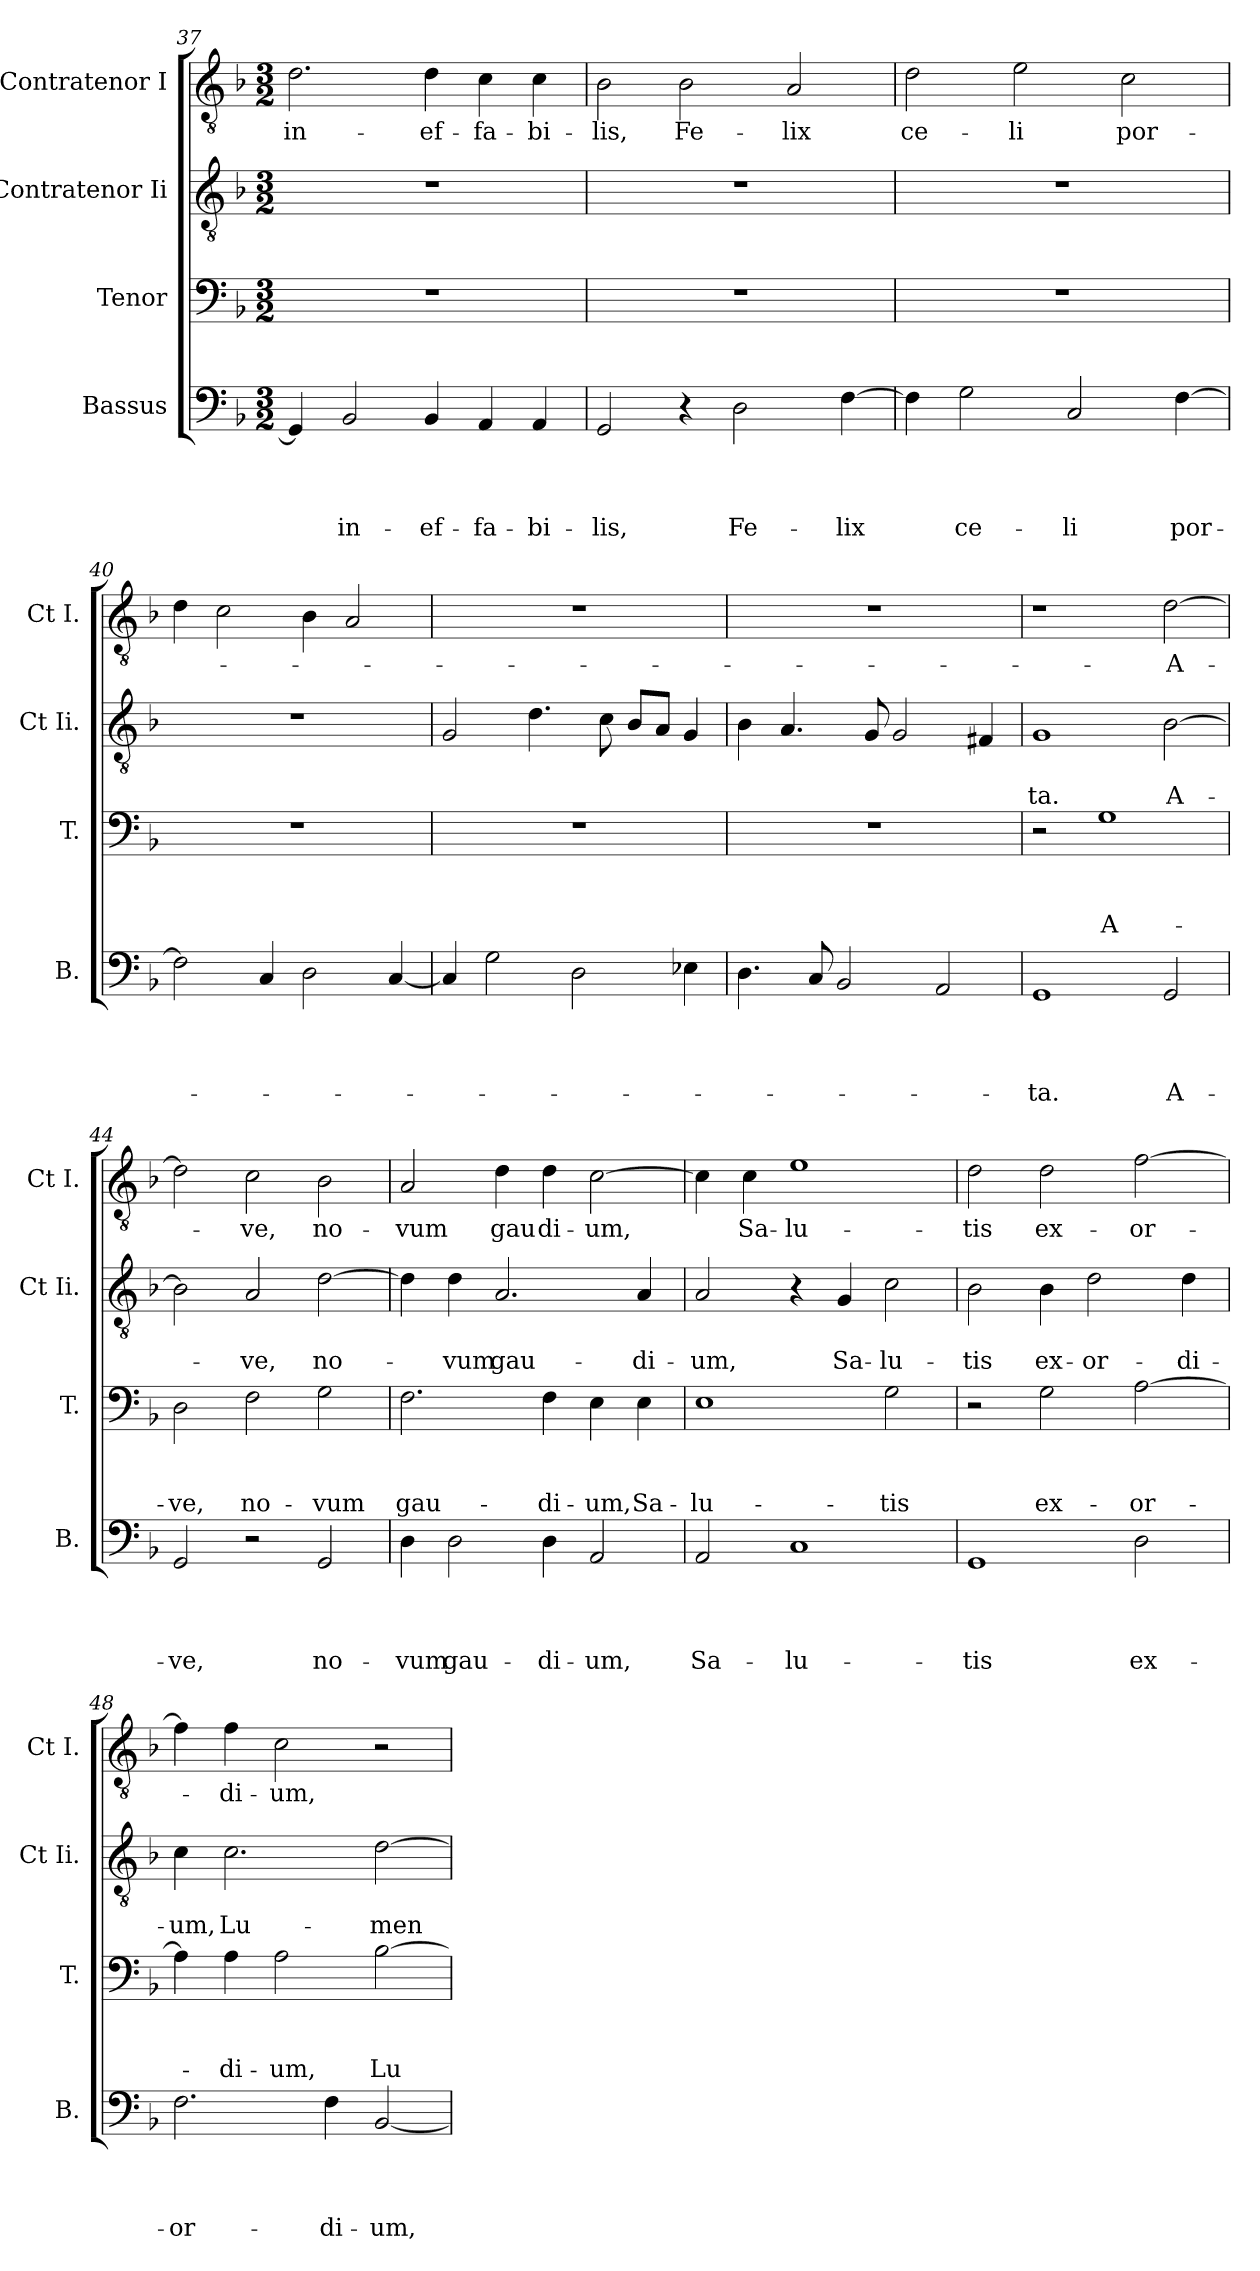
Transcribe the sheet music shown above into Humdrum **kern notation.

**kern	**text	**text	**text	**text	**kern	**text	**text	**text	**kern	**text	**text	**kern	**text
*part4	*part4	*part4	*part4	*part4	*part3	*part3	*part3	*part3	*part2	*part2	*part2	*part1	*part1
*staff4	*staff4	*staff4	*staff4	*staff4	*staff3	*staff3	*staff3	*staff3	*staff2	*staff2	*staff2	*staff1	*staff1
*I"Bassus	*	*	*	*	*I"Tenor	*	*	*	*I"Contratenor Ii	*	*	*I"Contratenor I	*
*I'B.	*	*	*	*	*I'T.	*	*	*	*I'Ct Ii.	*	*	*I'Ct I.	*
*clefF4	*	*	*	*	*clefF4	*	*	*	*clefGv2	*	*	*clefGv2	*
*k[b-]	*	*	*	*	*k[b-]	*	*	*	*k[b-]	*	*	*k[b-]	*
*F:	*	*	*	*	*F:	*	*	*	*F:	*	*	*F:	*
*M3/2	*	*	*	*	*M3/2	*	*	*	*M3/2	*	*	*M3/2	*
=37	=37	=37	=37	=37	=37	=37	=37	=37	=37	=37	=37	=37	=37
!	!	!	!	!	!	!	!	!	!	!	!	!	!LO:LY:b
4GG/]	.	.	.	.	1.r	.	.	.	1.r	.	.	2.d\	in-
!	!	!	!	!LO:LY:b	!	!	!	!	!	!	!	!	!
2BB-/	.	.	.	in-	.	.	.	.	.	.	.	.	.
!	!	!	!	!LO:LY:b	!	!	!	!	!	!	!	!	!LO:LY:b
4BB-/	.	.	.	-ef-	.	.	.	.	.	.	.	4d\	-ef-
!	!	!	!	!LO:LY:b	!	!	!	!	!	!	!	!	!LO:LY:b
4AA/	.	.	.	-fa-	.	.	.	.	.	.	.	4c\	-fa-
!	!	!	!	!LO:LY:b	!	!	!	!	!	!	!	!	!LO:LY:b
4AA/	.	.	.	-bi-	.	.	.	.	.	.	.	4c\	-bi-
=38	=38	=38	=38	=38	=38	=38	=38	=38	=38	=38	=38	=38	=38
!	!	!	!	!LO:LY:b	!	!	!	!	!	!	!	!	!LO:LY:b
2GG/	.	.	.	-lis,	1.r	.	.	.	1.r	.	.	2B-\	-lis,
!	!	!	!	!	!	!	!	!	!	!	!	!	!LO:LY:b
4r	.	.	.	.	.	.	.	.	.	.	.	2B-\	Fe-
!	!	!	!	!LO:LY:b	!	!	!	!	!	!	!	!	!
2D\	.	.	.	Fe-	.	.	.	.	.	.	.	.	.
!	!	!	!	!	!	!	!	!	!	!	!	!	!LO:LY:b
.	.	.	.	.	.	.	.	.	.	.	.	2A/	-lix
!	!	!	!	!LO:LY:b	!	!	!	!	!	!	!	!	!
[>4F\	.	.	.	-lix	.	.	.	.	.	.	.	.	.
=39	=39	=39	=39	=39	=39	=39	=39	=39	=39	=39	=39	=39	=39
!	!	!	!	!	!	!	!	!	!	!	!	!	!LO:LY:b
4F\]	.	.	.	.	1.r	.	.	.	1.r	.	.	2d\	ce-
!	!	!	!	!LO:LY:b	!	!	!	!	!	!	!	!	!
2G\	.	.	.	ce-	.	.	.	.	.	.	.	.	.
!	!	!	!	!	!	!	!	!	!	!	!	!	!LO:LY:b
.	.	.	.	.	.	.	.	.	.	.	.	2e\	-li
!	!	!	!	!LO:LY:b	!	!	!	!	!	!	!	!	!
2C/	.	.	.	-li	.	.	.	.	.	.	.	.	.
!	!	!	!	!	!	!	!	!	!	!	!	!	!LO:LY:b
.	.	.	.	.	.	.	.	.	.	.	.	2c\	por-
!	!	!	!	!LO:LY:b	!	!	!	!	!	!	!	!	!
[>4F\	.	.	.	por-	.	.	.	.	.	.	.	.	.
=40	=40	=40	=40	=40	=40	=40	=40	=40	=40	=40	=40	=40	=40
2F\]	.	.	.	.	1.r	.	.	.	1.r	.	.	4d\	.
.	.	.	.	.	.	.	.	.	.	.	.	2c\	.
4C/	.	.	.	.	.	.	.	.	.	.	.	.	.
2D\	.	.	.	.	.	.	.	.	.	.	.	4B-\	.
.	.	.	.	.	.	.	.	.	.	.	.	2A/	.
[>4C/	.	.	.	.	.	.	.	.	.	.	.	.	.
!!LO:PB:g=z
=41	=41	=41	=41	=41	=41	=41	=41	=41	=41	=41	=41	=41	=41
!	!	!	!	!	!LO:N:vis=1	!	!	!	!	!	!	!LO:N:vis=1	!
4C/]	.	.	.	.	1.r	.	.	.	2G/	.	.	1.r	.
2G\	.	.	.	.	.	.	.	.	.	.	.	.	.
.	.	.	.	.	.	.	.	.	4.d\	.	.	.	.
2D\	.	.	.	.	.	.	.	.	.	.	.	.	.
.	.	.	.	.	.	.	.	.	8c\	.	.	.	.
.	.	.	.	.	.	.	.	.	8B-/L	.	.	.	.
.	.	.	.	.	.	.	.	.	8A/J	.	.	.	.
4E-\	.	.	.	.	.	.	.	.	4G/	.	.	.	.
=42	=42	=42	=42	=42	=42	=42	=42	=42	=42	=42	=42	=42	=42
!	!	!	!	!	!LO:N:vis=1	!	!	!	!	!	!	!LO:N:vis=1	!
4.D\	.	.	.	.	1.r	.	.	.	4B-\	.	.	1.r	.
.	.	.	.	.	.	.	.	.	4.A/	.	.	.	.
8C/	.	.	.	.	.	.	.	.	.	.	.	.	.
2BB-/	.	.	.	.	.	.	.	.	.	.	.	.	.
.	.	.	.	.	.	.	.	.	8G/	.	.	.	.
.	.	.	.	.	.	.	.	.	2G/	.	.	.	.
2AA/	.	.	.	.	.	.	.	.	.	.	.	.	.
.	.	.	.	.	.	.	.	.	4F#/	.	.	.	.
=43	=43	=43	=43	=43	=43	=43	=43	=43	=43	=43	=43	=43	=43
!	!	!	!	!LO:LY:b	!	!	!	!	!	!	!LO:LY:b	!	!
1GG	.	.	.	-ta.	2r	.	.	.	1G	.	-ta.	1r	.
!	!	!	!	!	!	!	!	!LO:LY:b	!	!	!	!	!
.	.	.	.	.	1G	.	.	A-	.	.	.	.	.
!	!	!	!	!LO:LY:b	!	!	!	!	!	!	!LO:LY:b	!	!LO:LY:b
2GG/	.	.	.	A-	.	.	.	.	[>2B-\	.	A-	[>2d\	-A-
=44	=44	=44	=44	=44	=44	=44	=44	=44	=44	=44	=44	=44	=44
!	!	!	!	!LO:LY:b	!	!	!	!LO:LY:b	!	!	!	!	!
2GG/	.	.	.	-ve,	2D\	.	.	-ve,	2B-\]	.	.	2d\]	.
!	!	!	!	!	!	!	!	!LO:LY:b	!	!	!LO:LY:b	!	!LO:LY:b
2r	.	.	.	.	2F\	.	.	no-	2A/	.	-ve,	2c\	-ve,
!	!	!	!	!LO:LY:b	!	!	!	!LO:LY:b	!	!	!LO:LY:b	!	!LO:LY:b
2GG/	.	.	.	no-	2G\	.	.	-vum	[>2d\	.	no-	2B-\	no-
=45	=45	=45	=45	=45	=45	=45	=45	=45	=45	=45	=45	=45	=45
!	!	!	!	!LO:LY:b	!	!	!	!LO:LY:b	!	!	!	!	!LO:LY:b
4D\	.	.	.	-vum	2.F\	.	.	gau-	4d\]	.	.	2A/	-vum
!	!	!	!	!LO:LY:b	!	!	!	!	!	!	!LO:LY:b	!	!
2D\	.	.	.	gau-	.	.	.	.	4d\	.	-vum	.	.
!	!	!	!	!	!	!	!	!	!	!	!LO:LY:b	!	!LO:LY:b
.	.	.	.	.	.	.	.	.	2.A/	.	gau-	4d\	gau
!	!	!	!	!LO:LY:b	!	!	!	!LO:LY:b	!	!	!	!	!LO:LY:b
4D\	.	.	.	-di-	4F\	.	.	-di-	.	.	.	4d\	di-
!	!	!	!	!LO:LY:b	!	!	!	!LO:LY:b	!	!	!	!	!LO:LY:b
2AA/	.	.	.	-um,	4E\	.	.	-um,	.	.	.	[>2c\	-um,
!	!	!	!	!	!	!	!	!LO:LY:b	!	!	!LO:LY:b	!	!
.	.	.	.	.	4E\	.	.	Sa-	4A/	.	-di-	.	.
=46	=46	=46	=46	=46	=46	=46	=46	=46	=46	=46	=46	=46	=46
!	!	!	!	!LO:LY:b	!	!	!	!LO:LY:b	!	!	!LO:LY:b	!	!
2AA/	.	.	.	Sa-	1E	.	.	-lu-	2A/	.	-um,	4c\]	.
!	!	!	!	!	!	!	!	!	!	!	!	!	!LO:LY:b
.	.	.	.	.	.	.	.	.	.	.	.	4c\	Sa-
!	!	!	!	!LO:LY:b	!	!	!	!	!	!	!	!	!LO:LY:b:rj
1C	.	.	.	-lu-	.	.	.	.	4r	.	.	1e	-lu-
!	!	!	!	!	!	!	!	!	!	!	!LO:LY:b	!	!
.	.	.	.	.	.	.	.	.	4G/	.	Sa-	.	.
!	!	!	!	!	!	!	!	!LO:LY:b	!	!	!LO:LY:b:rj	!	!
.	.	.	.	.	2G\	.	.	-tis	2c\	.	-lu-	.	.
!!LO:LB:g=z
=47	=47	=47	=47	=47	=47	=47	=47	=47	=47	=47	=47	=47	=47
!	!	!	!	!LO:LY:b	!	!	!	!	!	!	!LO:LY:b	!	!LO:LY:b
1GG	.	.	.	-tis	2r	.	.	.	2B-\	.	-tis	2d\	-tis
!	!	!	!	!	!	!	!	!LO:LY:b	!	!	!LO:LY:b	!	!LO:LY:b
.	.	.	.	.	2G\	.	.	ex-	4B-\	.	ex-	2d\	ex-
!	!	!	!	!	!	!	!	!	!	!	!LO:LY:b	!	!
.	.	.	.	.	.	.	.	.	2d\	.	-or-	.	.
!	!	!	!	!LO:LY:b	!	!	!	!LO:LY:b	!	!	!	!	!LO:LY:b
2D\	.	.	.	ex-	[>2A\	.	.	-or-	.	.	.	[>2f\	-or-
!	!	!	!	!	!	!	!	!	!	!	!LO:LY:b	!	!
.	.	.	.	.	.	.	.	.	4d\	.	-di-	.	.
=48	=48	=48	=48	=48	=48	=48	=48	=48	=48	=48	=48	=48	=48
!	!	!	!	!LO:LY:b	!	!	!	!	!	!	!LO:LY:b	!	!
2.F\	.	.	.	-or-	4A\]	.	.	.	4c\	.	-um,	4f\]	.
!	!	!	!	!	!	!	!	!LO:LY:b	!	!	!LO:LY:b	!	!LO:LY:b
.	.	.	.	.	4A\	.	.	-di-	2.c\	.	Lu-	4f\	-di-
!	!	!	!	!	!	!	!	!LO:LY:b	!	!	!	!	!LO:LY:b
.	.	.	.	.	2A\	.	.	-um,	.	.	.	2c\	-um,
!	!	!	!	!LO:LY:b	!	!	!	!	!	!	!	!	!
4F\	.	.	.	-di-	.	.	.	.	.	.	.	.	.
!	!	!	!	!LO:LY:b	!	!	!	!LO:LY:b	!	!	!LO:LY:b	!	!
[<2BB-/	.	.	.	-um,	[>2B-\	.	.	Lu-	[>2d\	.	-men	2r	.
=	=	=	=	=	=	=	=	=	=	=	=	=	=
*-	*-	*-	*-	*-	*-	*-	*-	*-	*-	*-	*-	*-	*-
